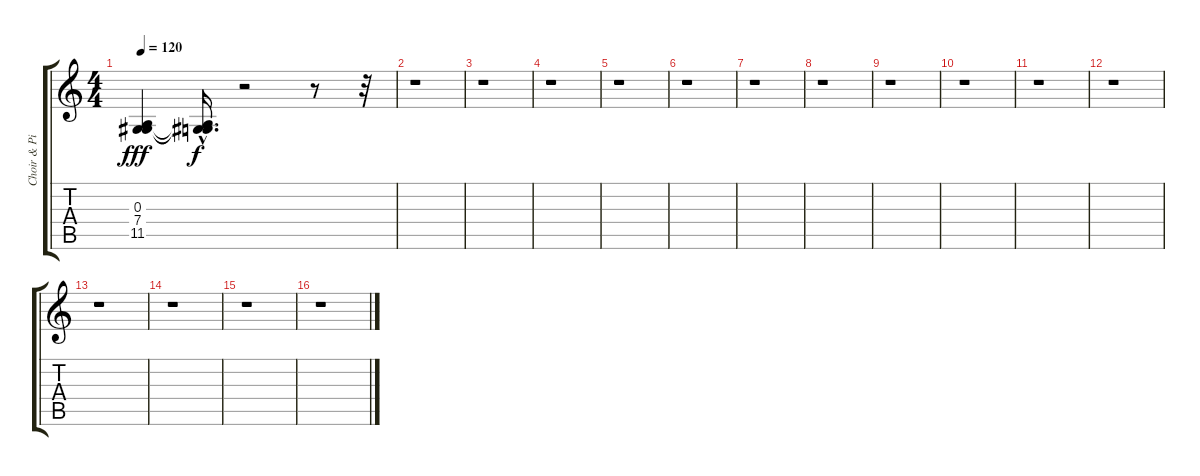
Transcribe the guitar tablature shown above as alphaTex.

\track ("Choir & Piano" "Choir & Pi") {instrument choiraahs}
\staff {score tabs}
\tuning (E4 B3 G3 D3 A2 E2) {hide}
\ts (4 4)
\tempo 120
\clef g2
\ks c
(0.3 7.4 11.5).4{dy fff} (0.3{hac t} 7.4{hac t} 11.5{hac t}).16{d dy f} r.2 r.8 r.32 |
r.1 |
r.1 |
r.1 |
r.1 |
r.1 |
r.1 |
r.1 |
r.1 |
r.1 |
r.1 |
r.1 |
r.1 |
r.1 |
r.1 |
r.1
